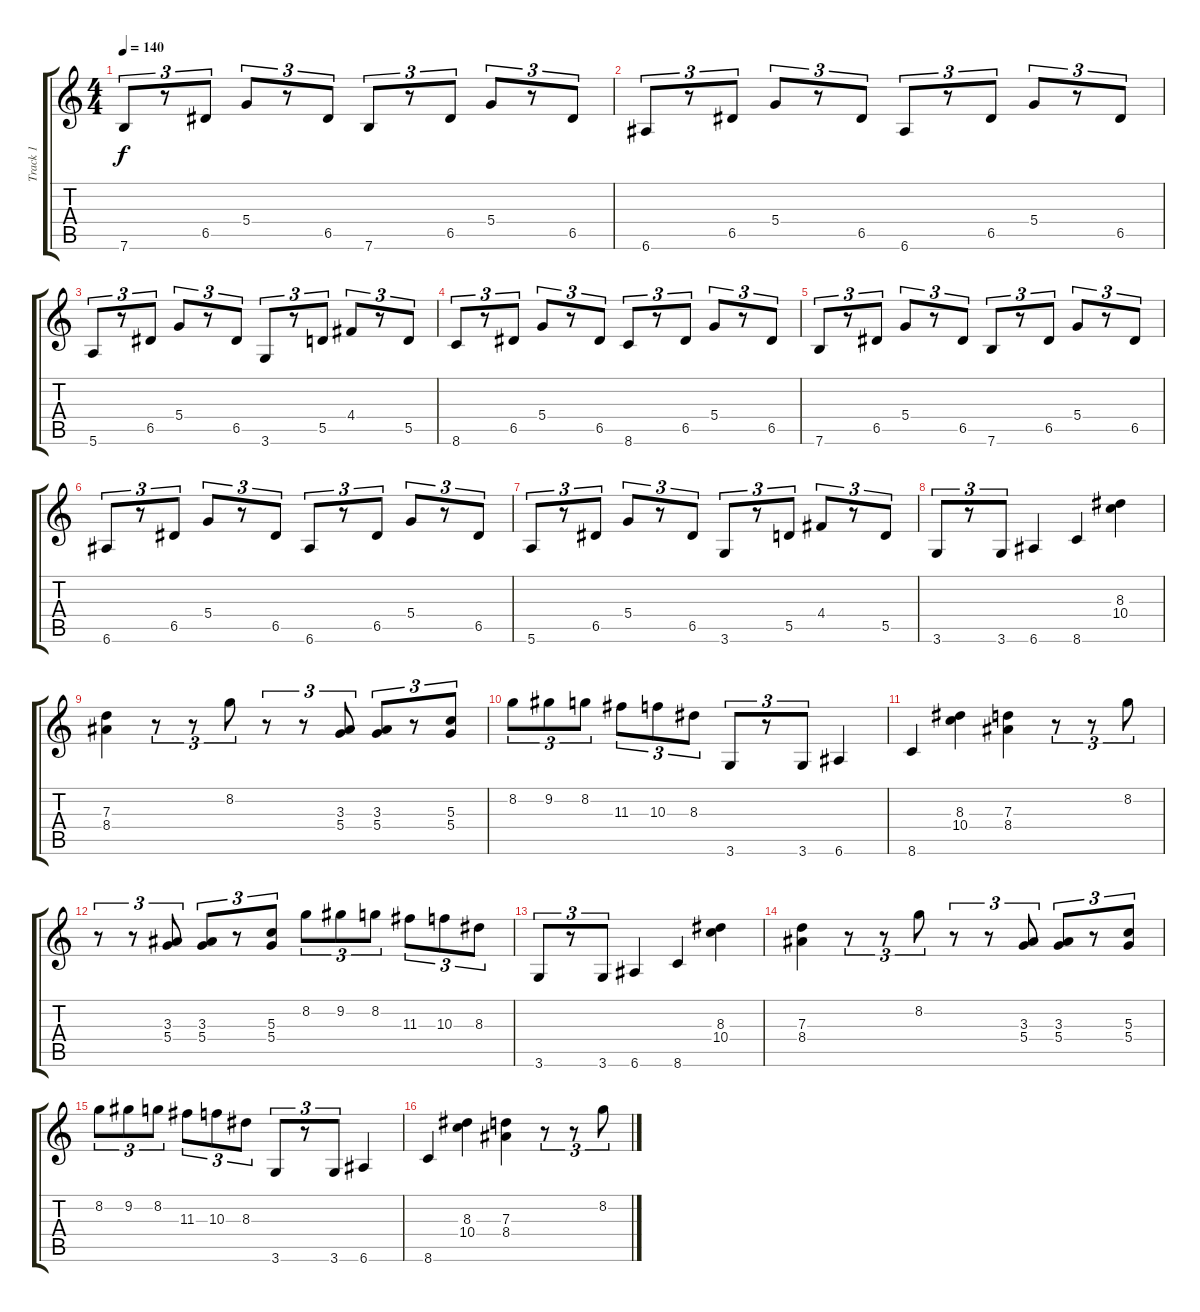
\track ("Track 1" "Track 1") {instrument acousticguitarsteel}
\staff {score tabs}
\tuning (E4 B3 G3 D3 A2 E2) {hide}
\ts (4 4)
\tempo 140
\clef g2
\ks c
7.6.8{tu (3 2) dy f} r.8{tu (3 2)} 6.5.8{tu (3 2)} 5.4.8{tu (3 2)} r.8{tu (3 2)} 6.5.8{tu (3 2)} 7.6.8{tu (3 2)} r.8{tu (3 2)} 6.5.8{tu (3 2)} 5.4.8{tu (3 2)} r.8{tu (3 2)} 6.5.8{tu (3 2)} |
6.6.8{tu (3 2)} r.8{tu (3 2)} 6.5.8{tu (3 2)} 5.4.8{tu (3 2)} r.8{tu (3 2)} 6.5.8{tu (3 2)} 6.6.8{tu (3 2)} r.8{tu (3 2)} 6.5.8{tu (3 2)} 5.4.8{tu (3 2)} r.8{tu (3 2)} 6.5.8{tu (3 2)} |
5.6.8{tu (3 2)} r.8{tu (3 2)} 6.5.8{tu (3 2)} 5.4.8{tu (3 2)} r.8{tu (3 2)} 6.5.8{tu (3 2)} 3.6.8{tu (3 2)} r.8{tu (3 2)} 5.5.8{tu (3 2)} 4.4.8{tu (3 2)} r.8{tu (3 2)} 5.5.8{tu (3 2)} |
8.6.8{tu (3 2)} r.8{tu (3 2)} 6.5.8{tu (3 2)} 5.4.8{tu (3 2)} r.8{tu (3 2)} 6.5.8{tu (3 2)} 8.6.8{tu (3 2)} r.8{tu (3 2)} 6.5.8{tu (3 2)} 5.4.8{tu (3 2)} r.8{tu (3 2)} 6.5.8{tu (3 2)} |
7.6.8{tu (3 2)} r.8{tu (3 2)} 6.5.8{tu (3 2)} 5.4.8{tu (3 2)} r.8{tu (3 2)} 6.5.8{tu (3 2)} 7.6.8{tu (3 2)} r.8{tu (3 2)} 6.5.8{tu (3 2)} 5.4.8{tu (3 2)} r.8{tu (3 2)} 6.5.8{tu (3 2)} |
6.6.8{tu (3 2)} r.8{tu (3 2)} 6.5.8{tu (3 2)} 5.4.8{tu (3 2)} r.8{tu (3 2)} 6.5.8{tu (3 2)} 6.6.8{tu (3 2)} r.8{tu (3 2)} 6.5.8{tu (3 2)} 5.4.8{tu (3 2)} r.8{tu (3 2)} 6.5.8{tu (3 2)} |
5.6.8{tu (3 2)} r.8{tu (3 2)} 6.5.8{tu (3 2)} 5.4.8{tu (3 2)} r.8{tu (3 2)} 6.5.8{tu (3 2)} 3.6.8{tu (3 2)} r.8{tu (3 2)} 5.5.8{tu (3 2)} 4.4.8{tu (3 2)} r.8{tu (3 2)} 5.5.8{tu (3 2)} |
3.6.8{tu (3 2)} r.8{tu (3 2)} 3.6.8{tu (3 2)} 6.6.4 8.6.4 (8.3 10.4).4 |
(7.3 8.4).4 r.8{tu (3 2)} r.8{tu (3 2)} 8.2.8{tu (3 2)} r.8{tu (3 2)} r.8{tu (3 2)} (3.3 5.4).8{tu (3 2)} (3.3 5.4).8{tu (3 2)} r.8{tu (3 2)} (5.3 5.4).8{tu (3 2)} |
8.2.8{tu (3 2)} 9.2.8{tu (3 2)} 8.2.8{tu (3 2)} 11.3.8{tu (3 2)} 10.3.8{tu (3 2)} 8.3.8{tu (3 2)} 3.6.8{tu (3 2)} r.8{tu (3 2)} 3.6.8{tu (3 2)} 6.6.4 |
8.6.4 (8.3 10.4).4 (7.3 8.4).4 r.8{tu (3 2)} r.8{tu (3 2)} 8.2.8{tu (3 2)} |
r.8{tu (3 2)} r.8{tu (3 2)} (3.3 5.4).8{tu (3 2)} (3.3 5.4).8{tu (3 2)} r.8{tu (3 2)} (5.3 5.4).8{tu (3 2)} 8.2.8{tu (3 2)} 9.2.8{tu (3 2)} 8.2.8{tu (3 2)} 11.3.8{tu (3 2)} 10.3.8{tu (3 2)} 8.3.8{tu (3 2)} |
3.6.8{tu (3 2)} r.8{tu (3 2)} 3.6.8{tu (3 2)} 6.6.4 8.6.4 (8.3 10.4).4 |
(7.3 8.4).4 r.8{tu (3 2)} r.8{tu (3 2)} 8.2.8{tu (3 2)} r.8{tu (3 2)} r.8{tu (3 2)} (3.3 5.4).8{tu (3 2)} (3.3 5.4).8{tu (3 2)} r.8{tu (3 2)} (5.3 5.4).8{tu (3 2)} |
8.2.8{tu (3 2)} 9.2.8{tu (3 2)} 8.2.8{tu (3 2)} 11.3.8{tu (3 2)} 10.3.8{tu (3 2)} 8.3.8{tu (3 2)} 3.6.8{tu (3 2)} r.8{tu (3 2)} 3.6.8{tu (3 2)} 6.6.4 |
8.6.4 (8.3 10.4).4 (7.3 8.4).4 r.8{tu (3 2)} r.8{tu (3 2)} 8.2.8{tu (3 2)}
